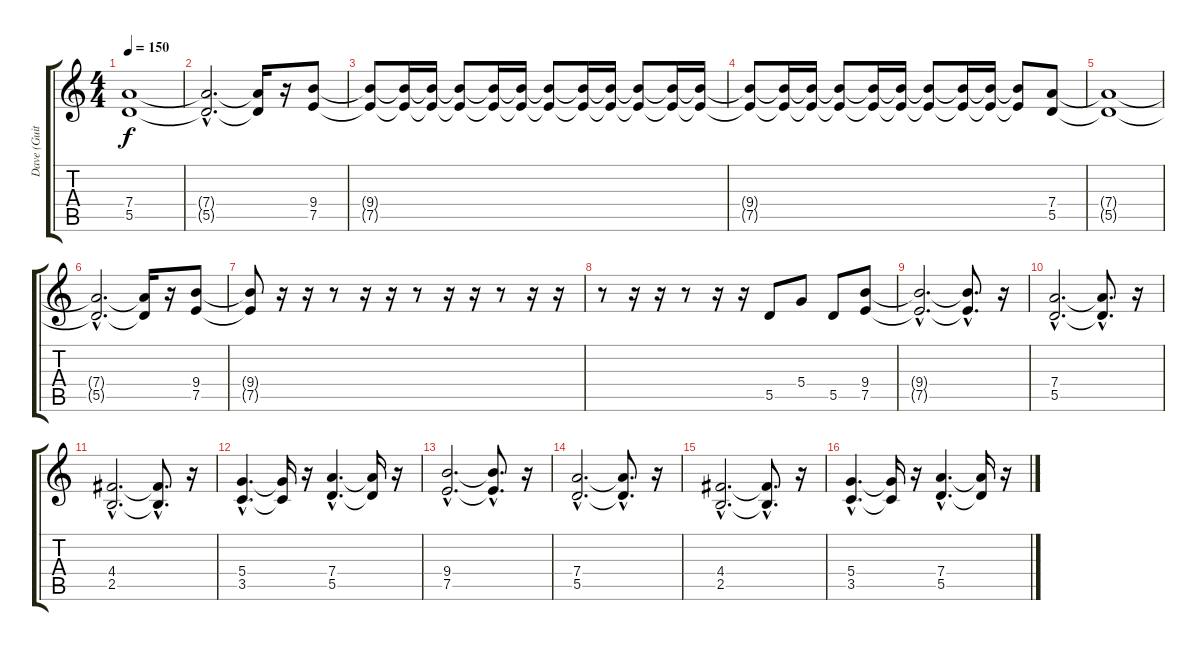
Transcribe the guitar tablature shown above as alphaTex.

\track ("Dave (Guitar 1)" "Dave (Guit") {instrument distortionguitar}
\staff {score tabs}
\tuning (E4 B3 G3 D3 A2 E2) {hide}
\ts (4 4)
\tempo 150
\clef g2
\ks c
(7.4{t} 5.5{t}).1{dy f} |
(7.4{hac t} 5.5{hac t}).2{d} (7.4{t} 5.5{t}).16 r.16 (9.4 7.5).8 |
(9.4{t} 7.5{t}).8 (9.4{t} 7.5{t}).16 (9.4{t} 7.5{t}).16 (9.4{t} 7.5{t}).8 (9.4{t} 7.5{t}).16 (9.4{t} 7.5{t}).16 (9.4{t} 7.5{t}).8 (9.4{t} 7.5{t}).16 (9.4{t} 7.5{t}).16 (9.4{t} 7.5{t}).8 (9.4{t} 7.5{t}).16 (9.4{t} 7.5{t}).16 |
(9.4{t} 7.5{t}).8 (9.4{t} 7.5{t}).16 (9.4{t} 7.5{t}).16 (9.4{t} 7.5{t}).8 (9.4{t} 7.5{t}).16 (9.4{t} 7.5{t}).16 (9.4{t} 7.5{t}).8 (9.4{t} 7.5{t}).16 (9.4{t} 7.5{t}).16 (9.4{t} 7.5{t}).8 (7.4 5.5).8 |
(7.4{t} 5.5{t}).1 |
(7.4{hac t} 5.5{hac t}).2{d} (7.4{t} 5.5{t}).16 r.16 (9.4 7.5).8 |
(9.4{t} 7.5{t}).8 r.16 r.16 r.8 r.16 r.16 r.8 r.16 r.16 r.8 r.16 r.16 |
r.8 r.16 r.16 r.8 r.16 r.16 5.5.8 5.4.8 5.5.8 (9.4 7.5).8 |
(9.4{hac t} 7.5{hac t}).2{d} (9.4{hac t} 7.5{hac t}).8{d} r.16 |
(7.4{hac} 5.5{hac}).2{d} (7.4{hac t} 5.5{hac t}).8{d} r.16 |
(4.4{hac} 2.5{hac}).2{d} (4.4{hac t} 2.5{hac t}).8{d} r.16 |
(5.4{hac} 3.5{hac}).4{d} (5.4{t} 3.5{t}).16 r.16 (7.4{hac} 5.5{hac}).4{d} (7.4{t} 5.5{t}).16 r.16 |
(9.4{hac} 7.5{hac}).2{d} (9.4{hac t} 7.5{hac t}).8{d} r.16 |
(7.4{hac} 5.5{hac}).2{d} (7.4{hac t} 5.5{hac t}).8{d} r.16 |
(4.4{hac} 2.5{hac}).2{d} (4.4{hac t} 2.5{hac t}).8{d} r.16 |
(5.4{hac} 3.5{hac}).4{d} (5.4{t} 3.5{t}).16 r.16 (7.4{hac} 5.5{hac}).4{d} (7.4{t} 5.5{t}).16 r.16
